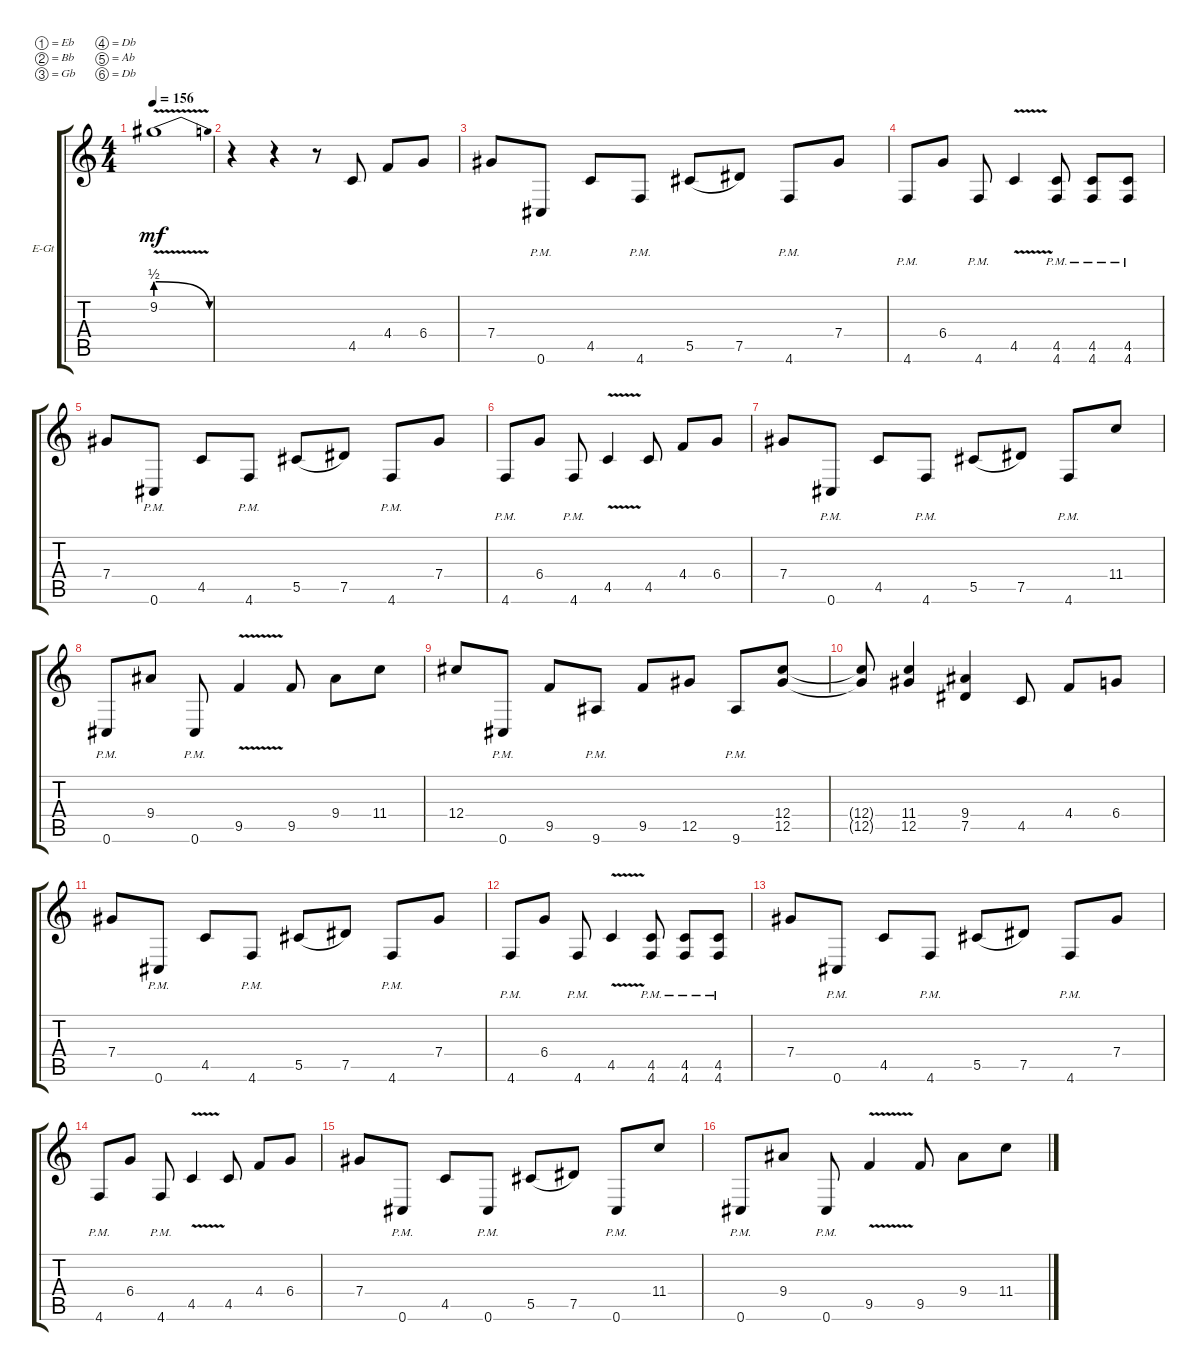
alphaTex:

\defaultSystemsLayout 4
\bracketExtendMode groupsimilarinstruments
\firstSystemTrackNameOrientation horizontal
\otherSystemsTrackNameOrientation horizontal
\track ("Dmitriy Anisimov" "E-Gt") {instrument distortionguitar}
\staff {score tabs}
\tuning (Eb4 Bb3 Gb3 Db3 Ab2 Db2)
\ts (4 4)
\tempo 156
\clef g2
\ks c
9.2{be (release 0.6 2 7.8 0) v t}.1{dy mf} |
r.4 r.4 r.8 4.5.8 4.4.8 6.4.8 |
7.4.8 0.6{pm}.8 4.5.8 4.6{pm}.8 5.5.8{legatoorigin} 7.5.8 4.6{pm}.8 7.4.8 |
4.6{pm}.8 6.4.8 4.6{pm}.8 4.5{v}.4 (4.5{pm} 4.6{pm}).8 (4.5{pm} 4.6{pm}).8 (4.5{pm} 4.6{pm}).8 |
7.4.8 0.6{pm}.8 4.5.8 4.6{pm}.8 5.5.8{legatoorigin} 7.5.8 4.6{pm}.8 7.4.8 |
4.6{pm}.8 6.4.8 4.6{pm}.8 4.5{v}.4 4.5.8 4.4.8 6.4.8 |
7.4.8 0.6{pm}.8 4.5.8 4.6{pm}.8 5.5.8{legatoorigin} 7.5.8 4.6{pm}.8 11.4.8 |
0.6{pm}.8 9.4.8 0.6{pm}.8 9.5{v}.4 9.5.8 9.4.8 11.4.8 |
12.4.8 0.6{pm}.8 9.5.8 9.6{pm}.8 9.5.8 12.5.8 9.6{pm}.8 (12.5 12.4).8 |
(12.4{t} 12.5{t}).8 (12.5 11.4).4 (7.5 9.4).4 4.5.8 4.4.8 6.4.8 |
7.4.8 0.6{pm}.8 4.5.8 4.6{pm}.8 5.5.8{legatoorigin} 7.5.8 4.6{pm}.8 7.4.8 |
4.6{pm}.8 6.4.8 4.6{pm}.8 4.5{v}.4 (4.5{pm} 4.6{pm}).8 (4.5{pm} 4.6{pm}).8 (4.5{pm} 4.6{pm}).8 |
7.4.8 0.6{pm}.8 4.5.8 4.6{pm}.8 5.5.8{legatoorigin} 7.5.8 4.6{pm}.8 7.4.8 |
4.6{pm}.8 6.4.8 4.6{pm}.8 4.5{v}.4 4.5.8 4.4.8 6.4.8 |
7.4.8 0.6{pm}.8 4.5.8 0.6{pm}.8 5.5.8{legatoorigin} 7.5.8 0.6{pm}.8 11.4.8 |
0.6{pm}.8 9.4.8 0.6{pm}.8 9.5{v}.4 9.5.8 9.4.8 11.4.8
